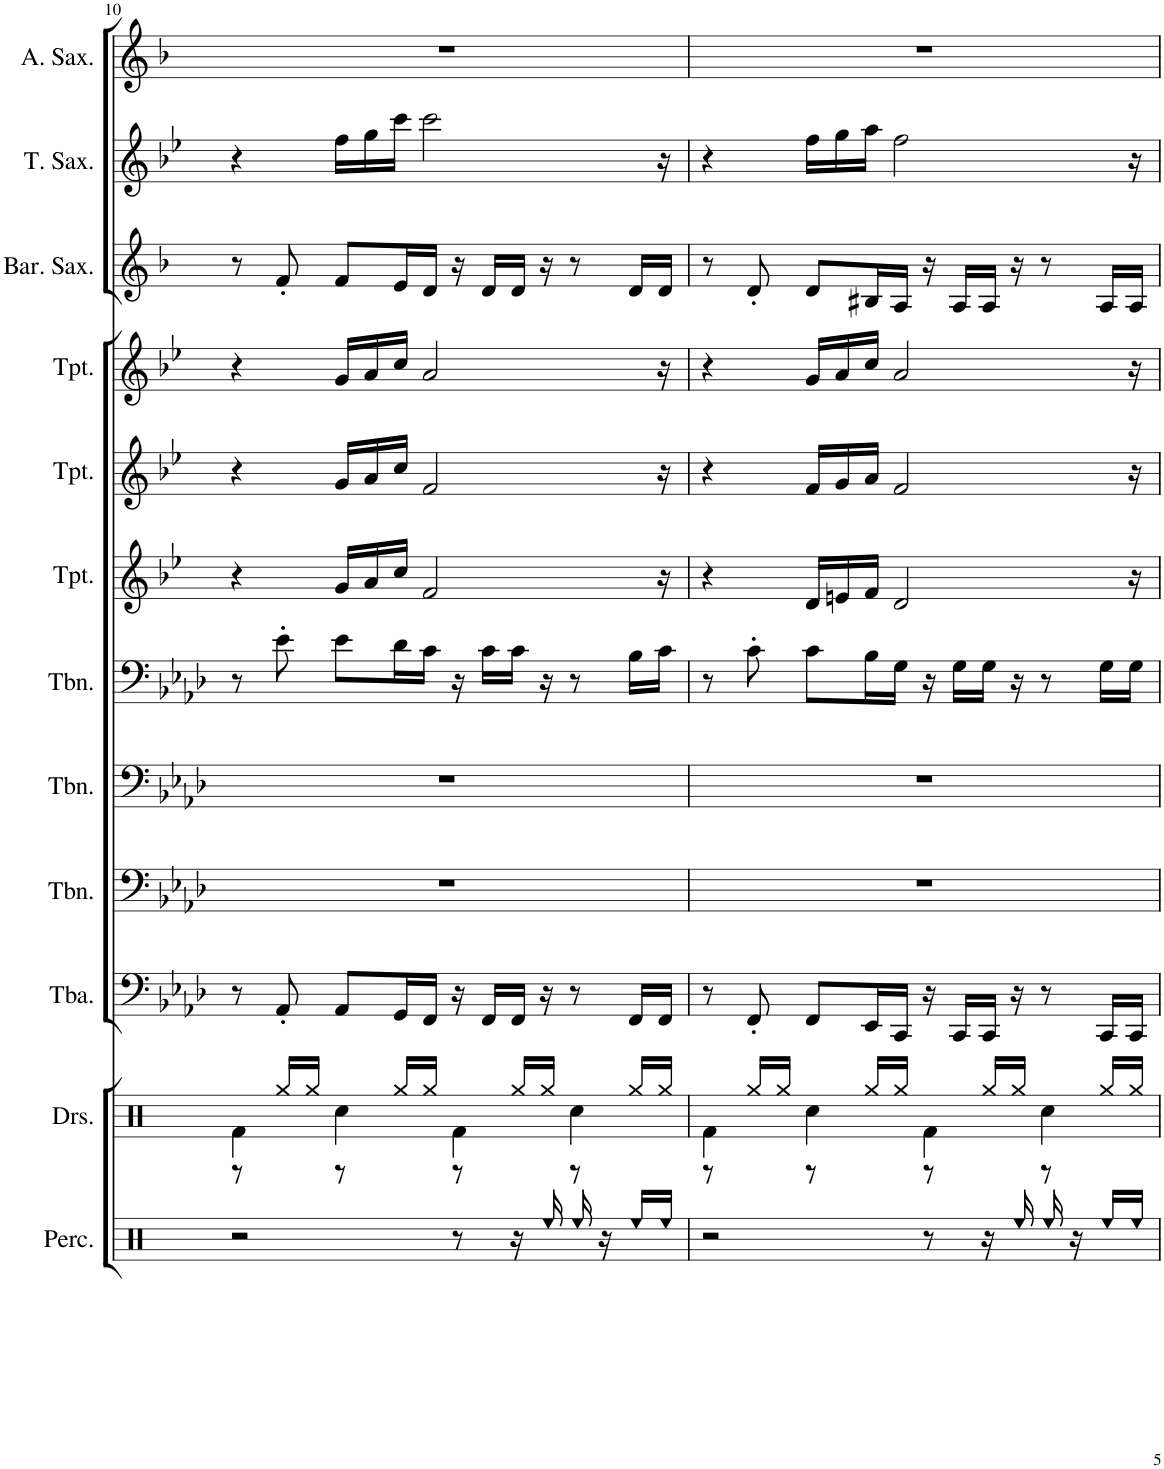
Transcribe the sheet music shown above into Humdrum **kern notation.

**kern	**kern	**kern	**kern	**kern	**kern	**kern	**kern	**kern	**kern	**kern	**kern
*part12	*part11	*part10	*part9	*part8	*part7	*part6	*part5	*part4	*part3	*part2	*part1
*staff12	*staff11	*staff10	*staff9	*staff8	*staff7	*staff6	*staff5	*staff4	*staff3	*staff2	*staff1
*I"Percussion	*I"Drumset	*I"Tuba	*I"Trombone	*I"Trombone	*I"Trombone	*I"Trumpet	*I"Trumpet	*I"Trumpet	*I"Baritone Saxophone	*I"Tenor Saxophone	*I"Alto Saxophone
*I'Perc.	*I'Drs.	*I'Tba.	*I'Tbn.	*I'Tbn.	*I'Tbn.	*I'Tpt.	*I'Tpt.	*I'Tpt.	*I'Bar. Sax.	*I'T. Sax.	*I'A. Sax.
!!LO:PB:g=z
*clefX	*clefX	*clefF4	*clefF4	*clefF4	*clefF4	*clefG2	*clefG2	*clefG2	*clefG2	*clefG2	*clefG2
*	*	*	*	*	*	*Trd1c2	*Trd1c2	*Trd1c2	*Trd12c21	*Trd8c14	*Trd5c9
*k[]	*k[]	*k[b-e-a-d-]	*k[b-e-a-d-]	*k[b-e-a-d-]	*k[b-e-a-d-]	*k[b-e-]	*k[b-e-]	*k[b-e-]	*k[b-]	*k[b-e-]	*k[b-]
*M4/4	*M4/4	*M4/4	*M4/4	*M4/4	*M4/4	*M4/4	*M4/4	*M4/4	*M4/4	*M4/4	*M4/4
=10	=10	=10	=10	=10	=10	=10	=10	=10	=10	=10	=10
*	*^	*	*	*	*	*	*	*	*	*	*
2r	4Rf\	8r	8r	1r	1r	8r	4r	4r	4r	8r	4r	1r
.	.	16Rgg/LL	8AA-'/	.	.	8e-'\	.	.	.	8f'/	.	.
.	.	16Rgg/JJ	.	.	.	.	.	.	.	.	.	.
.	4Rcc\	8r	8AA-/L	.	.	8e-\L	16g/LL	16g/LL	16g/LL	8f/L	16ff\LL	.
.	.	.	.	.	.	.	16a/	16a/	16a/	.	16gg\	.
.	.	16Rgg/LL	16GG/L	.	.	16d-\L	16cc/JJ	16cc/JJ	16cc/JJ	16e/L	16ccc\JJ	.
.	.	16Rgg/JJ	16FF/JJ	.	.	16c\JJ	2f/	2f/	2a/	16d/JJ	2ccc\	.
8r	4Rf\	8r	16r	.	.	16r	.	.	.	16r	.	.
.	.	.	16FF/LL	.	.	16c\LL	.	.	.	16d/LL	.	.
16r	.	16Rgg/LL	16FF/JJ	.	.	16c\JJ	.	.	.	16d/JJ	.	.
16Ree/	.	16Rgg/JJ	16r	.	.	16r	.	.	.	16r	.	.
16Ree/	4Rcc\	8r	8r	.	.	8r	.	.	.	8r	.	.
16r	.	.	.	.	.	.	.	.	.	.	.	.
16Ree/LL	.	16Rgg/LL	16FF/LL	.	.	16B-\LL	.	.	.	16d/LL	.	.
16Ree/JJ	.	16Rgg/JJ	16FF/JJ	.	.	16c\JJ	16r	16r	16r	16d/JJ	16r	.
=11	=11	=11	=11	=11	=11	=11	=11	=11	=11	=11	=11	=11
2r	4Rf\	8r	8r	1r	1r	8r	4r	4r	4r	8r	4r	1r
.	.	16Rgg/LL	8FF'/	.	.	8c'\	.	.	.	8d'/	.	.
.	.	16Rgg/JJ	.	.	.	.	.	.	.	.	.	.
.	4Rcc\	8r	8FF/L	.	.	8c\L	16d/LL	16f/LL	16g/LL	8d/L	16ff\LL	.
.	.	.	.	.	.	.	16en/	16g/	16a/	.	16gg\	.
.	.	16Rgg/LL	16EE-/L	.	.	16B-\L	16f/JJ	16a/JJ	16cc/JJ	16B#X/L	16aa\JJ	.
.	.	16Rgg/JJ	16CC/JJ	.	.	16G\JJ	2d/	2f/	2a/	16A/JJ	2ff\	.
8r	4Rf\	8r	16r	.	.	16r	.	.	.	16r	.	.
.	.	.	16CC/LL	.	.	16G\LL	.	.	.	16A/LL	.	.
16r	.	16Rgg/LL	16CC/JJ	.	.	16G\JJ	.	.	.	16A/JJ	.	.
16Ree/	.	16Rgg/JJ	16r	.	.	16r	.	.	.	16r	.	.
16Ree/	4Rcc\	8r	8r	.	.	8r	.	.	.	8r	.	.
16r	.	.	.	.	.	.	.	.	.	.	.	.
16Ree/LL	.	16Rgg/LL	16CC/LL	.	.	16G\LL	.	.	.	16A/LL	.	.
16Ree/JJ	.	16Rgg/JJ	16CC/JJ	.	.	16G\JJ	16r	16r	16r	16A/JJ	16r	.
*	*v	*v	*	*	*	*	*	*	*	*	*	*
=	=	=	=	=	=	=	=	=	=	=	=
*-	*-	*-	*-	*-	*-	*-	*-	*-	*-	*-	*-
